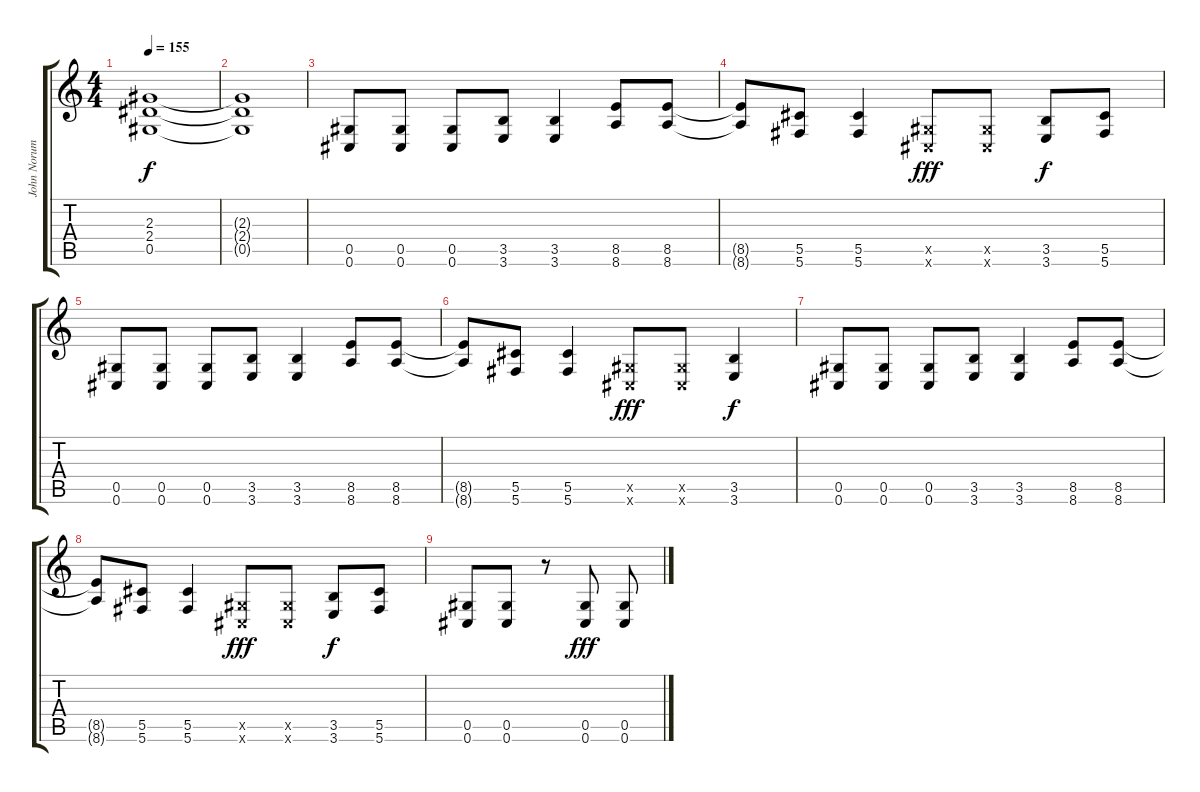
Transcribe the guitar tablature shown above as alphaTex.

\track ("John Norum" "John Norum") {instrument distortionguitar}
\staff {score tabs}
\tuning (Eb4 Bb3 Gb3 Db3 Ab2 Db2) {hide}
\ts (4 4)
\tempo 155
\clef g2
\ks c
(2.3 2.4 0.5).1{dy f} |
(2.3{t} 2.4{t} 0.5{t}).1 |
(0.5 0.6).8 (0.5 0.6).8 (0.5 0.6).8 (3.5 3.6).8 (3.5 3.6).4 (8.5 8.6).8 (8.5 8.6).8 |
(8.5{t} 8.6{t}).8 (5.5 5.6).8 (5.5 5.6).4 (0.5{x} 0.6{x}).8{dy fff} (0.5{x} 0.6{x}).8 (3.5 3.6).8{dy f} (5.5 5.6).8 |
(0.5 0.6).8 (0.5 0.6).8 (0.5 0.6).8 (3.5 3.6).8 (3.5 3.6).4 (8.5 8.6).8 (8.5 8.6).8 |
(8.5{t} 8.6{t}).8 (5.5 5.6).8 (5.5 5.6).4 (0.5{x} 0.6{x}).8{dy fff} (0.5{x} 0.6{x}).8 (3.5 3.6).4{dy f} |
(0.5 0.6).8 (0.5 0.6).8 (0.5 0.6).8 (3.5 3.6).8 (3.5 3.6).4 (8.5 8.6).8 (8.5 8.6).8 |
(8.5{t} 8.6{t}).8 (5.5 5.6).8 (5.5 5.6).4 (0.5{x} 0.6{x}).8{dy fff} (0.5{x} 0.6{x}).8 (3.5 3.6).8{dy f} (5.5 5.6).8 |
(0.5 0.6).8 (0.5 0.6).8 r.8 (0.5 0.6).8{dy fff} (0.5 0.6).8
